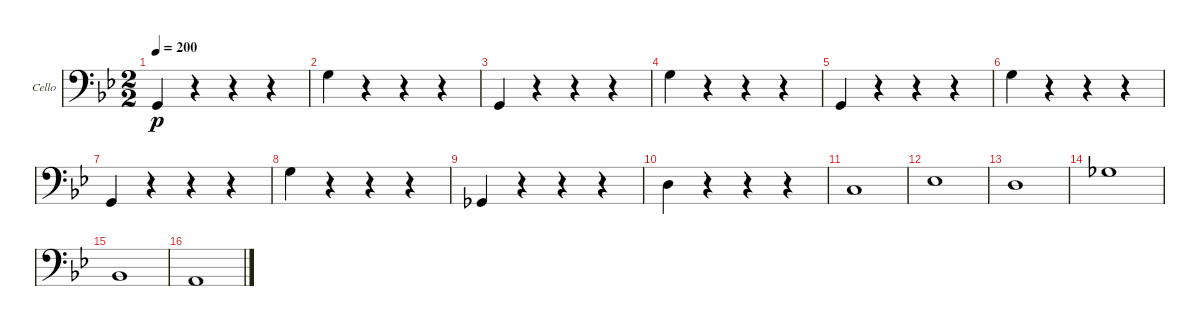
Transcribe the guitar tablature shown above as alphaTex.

\defaultSystemsLayout 4
\bracketExtendMode groupsimilarinstruments
\firstSystemTrackNameOrientation horizontal
\otherSystemsTrackNameOrientation horizontal
\track ("Violoncello" "Cello") {instrument cello}
\staff {score}
\tuning (A3 D3 G2 C2)
\ts (2 2)
\tempo 200
\clef f4
\ks gminor
0.3.4{dy p instrument cello} r.4 r.4 r.4 |
5.2.4 r.4 r.4 r.4 |
0.3.4 r.4 r.4 r.4 |
5.2.4 r.4 r.4 r.4 |
0.3.4 r.4 r.4 r.4 |
5.2.4 r.4 r.4 r.4 |
0.3.4 r.4 r.4 r.4 |
5.2.4 r.4 r.4 r.4 |
6.4.4 r.4 r.4 r.4 |
0.2.4 r.4 r.4 r.4 |
5.3.1 |
1.2.1 |
0.2.1 |
4.2.1 |
3.3.1 |
2.3.1
